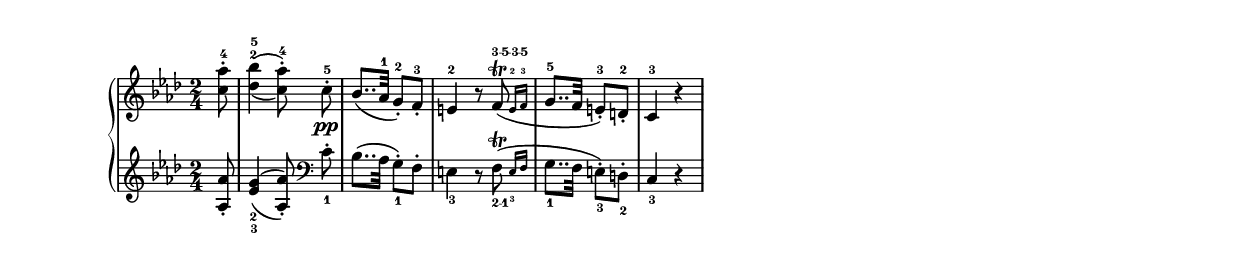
\version "2.11.51"
\include "english.ly"
#(set-global-staff-size 15)
\paper{
  ragged-right=##t
  line-width=17\cm
  indent=0\cm
}
 
\layout {
  \context { \Score
    \override PaperColumn #'keep-inside-line = ##t
    \override NonMusicalPaperColumn #'keep-inside-line = ##t
  }
}

% NR 1.7 Editorial annotations

% Beethoven, Op. 31, No. 3
% Piano sonata 18, Movt II, Scherzo
% Measures 9 - 14

\layout { }

\new PianoStaff <<

   % RH Staff
   \new Staff {
      \clef treble
      \key af \major
      \time 2/4
      \set Staff.fingeringOrientations = #'(up up)
      \set Score.currentBarNumber = #9
      \partial 8
      <af''-4 c''>8 \staccato
      |
      \set doubleSlurs = ##t
      <bf''-5 df''-2>4 (
      <af''-4 c''>8 \staccato )
      \noBeam
      c''8-5 \staccato \pp
      |
      \set doubleSlurs = ##f
      bf'8.. (
      af'32-1
      g'8-2 ) \staccato
      f'8-3 \staccato
      |
      e'4-2
      r8
      \once \override Script #'script-priority = #-100
      \afterGrace
         f'8 ( \trill ^ \markup { \finger "3-5-3-5" }
         { e'16-2 [ f'16-3 ] }
      |
      g'8..-5
      f'32
      e'8-3 ) \staccato
      d'8-2 \staccato
      |
      c'4-3
      r4
   }
   
   % LH Staff
   \new Staff {
      \key af \major
      \clef treble
      \override Fingering #'direction = #down
      \set Staff.fingeringOrientations = #'(down down)
      \partial 8
      <af' af>8 \staccato
      \set doubleSlurs = ##t
      <g'-2 ef'-3>4 (
      <af' af>8 ) \staccato
      \noBeam
      \clef bass
      c'8-1 \staccato
      |
      \set doubleSlurs = ##f
      bf8.. (
      af32
      g8-1 ) \staccato
      f8 \staccato
      |
      e4-3
      r8
      \afterGrace
         f8 ( \trill _ \markup { \finger "2-1" }
         { e16-3 [ f16 ] }
      |
      g8..-1
      f32
      e8-3 ) \staccato
      d8-2 \staccato
      |
      c4-3
      r4
   }

>>
